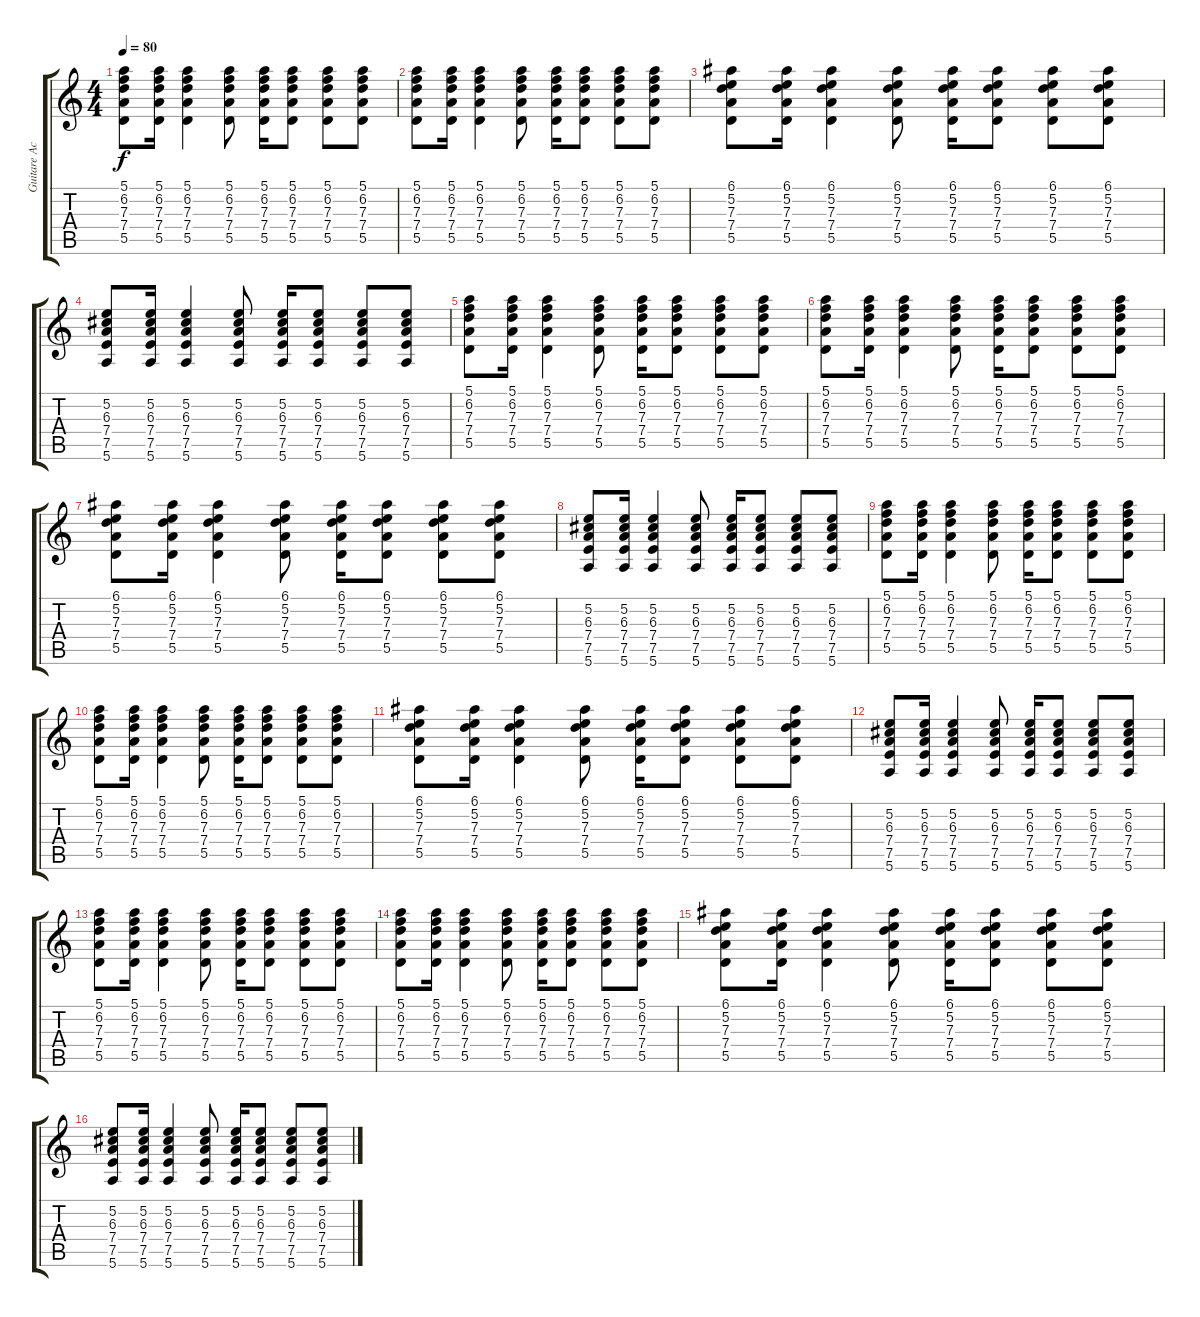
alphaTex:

\track ("Guitare Accoustique" "Guitare Ac") {instrument acousticguitarnylon}
\staff {score tabs}
\tuning (E4 B3 G3 D3 A2 E2) {hide}
\ts (4 4)
\tempo 80
\clef g2
\ks c
(5.1 6.2 7.3 7.4 5.5).8{dy f} (5.1 6.2 7.3 7.4 5.5).16 (5.1 6.2 7.3 7.4 5.5).4 (5.1 6.2 7.3 7.4 5.5).8 (5.1 6.2 7.3 7.4 5.5).16 (5.1 6.2 7.3 7.4 5.5).8 (5.1 6.2 7.3 7.4 5.5).8 (5.1 6.2 7.3 7.4 5.5).8 |
(5.1 6.2 7.3 7.4 5.5).8 (5.1 6.2 7.3 7.4 5.5).16 (5.1 6.2 7.3 7.4 5.5).4 (5.1 6.2 7.3 7.4 5.5).8 (5.1 6.2 7.3 7.4 5.5).16 (5.1 6.2 7.3 7.4 5.5).8 (5.1 6.2 7.3 7.4 5.5).8 (5.1 6.2 7.3 7.4 5.5).8 |
(6.1 5.2 7.3 7.4 5.5).8 (6.1 5.2 7.3 7.4 5.5).16 (6.1 5.2 7.3 7.4 5.5).4 (6.1 5.2 7.3 7.4 5.5).8 (6.1 5.2 7.3 7.4 5.5).16 (6.1 5.2 7.3 7.4 5.5).8 (6.1 5.2 7.3 7.4 5.5).8 (6.1 5.2 7.3 7.4 5.5).8 |
(5.2 6.3 7.4 7.5 5.6).8 (5.2 6.3 7.4 7.5 5.6).16 (5.2 6.3 7.4 7.5 5.6).4 (5.2 6.3 7.4 7.5 5.6).8 (5.2 6.3 7.4 7.5 5.6).16 (5.2 6.3 7.4 7.5 5.6).8 (5.2 6.3 7.4 7.5 5.6).8 (5.2 6.3 7.4 7.5 5.6).8 |
(5.1 6.2 7.3 7.4 5.5).8 (5.1 6.2 7.3 7.4 5.5).16 (5.1 6.2 7.3 7.4 5.5).4 (5.1 6.2 7.3 7.4 5.5).8 (5.1 6.2 7.3 7.4 5.5).16 (5.1 6.2 7.3 7.4 5.5).8 (5.1 6.2 7.3 7.4 5.5).8 (5.1 6.2 7.3 7.4 5.5).8 |
(5.1 6.2 7.3 7.4 5.5).8 (5.1 6.2 7.3 7.4 5.5).16 (5.1 6.2 7.3 7.4 5.5).4 (5.1 6.2 7.3 7.4 5.5).8 (5.1 6.2 7.3 7.4 5.5).16 (5.1 6.2 7.3 7.4 5.5).8 (5.1 6.2 7.3 7.4 5.5).8 (5.1 6.2 7.3 7.4 5.5).8 |
(6.1 5.2 7.3 7.4 5.5).8 (6.1 5.2 7.3 7.4 5.5).16 (6.1 5.2 7.3 7.4 5.5).4 (6.1 5.2 7.3 7.4 5.5).8 (6.1 5.2 7.3 7.4 5.5).16 (6.1 5.2 7.3 7.4 5.5).8 (6.1 5.2 7.3 7.4 5.5).8 (6.1 5.2 7.3 7.4 5.5).8 |
(5.2 6.3 7.4 7.5 5.6).8 (5.2 6.3 7.4 7.5 5.6).16 (5.2 6.3 7.4 7.5 5.6).4 (5.2 6.3 7.4 7.5 5.6).8 (5.2 6.3 7.4 7.5 5.6).16 (5.2 6.3 7.4 7.5 5.6).8 (5.2 6.3 7.4 7.5 5.6).8 (5.2 6.3 7.4 7.5 5.6).8 |
(5.1 6.2 7.3 7.4 5.5).8 (5.1 6.2 7.3 7.4 5.5).16 (5.1 6.2 7.3 7.4 5.5).4 (5.1 6.2 7.3 7.4 5.5).8 (5.1 6.2 7.3 7.4 5.5).16 (5.1 6.2 7.3 7.4 5.5).8 (5.1 6.2 7.3 7.4 5.5).8 (5.1 6.2 7.3 7.4 5.5).8 |
(5.1 6.2 7.3 7.4 5.5).8 (5.1 6.2 7.3 7.4 5.5).16 (5.1 6.2 7.3 7.4 5.5).4 (5.1 6.2 7.3 7.4 5.5).8 (5.1 6.2 7.3 7.4 5.5).16 (5.1 6.2 7.3 7.4 5.5).8 (5.1 6.2 7.3 7.4 5.5).8 (5.1 6.2 7.3 7.4 5.5).8 |
(6.1 5.2 7.3 7.4 5.5).8 (6.1 5.2 7.3 7.4 5.5).16 (6.1 5.2 7.3 7.4 5.5).4 (6.1 5.2 7.3 7.4 5.5).8 (6.1 5.2 7.3 7.4 5.5).16 (6.1 5.2 7.3 7.4 5.5).8 (6.1 5.2 7.3 7.4 5.5).8 (6.1 5.2 7.3 7.4 5.5).8 |
(5.2 6.3 7.4 7.5 5.6).8 (5.2 6.3 7.4 7.5 5.6).16 (5.2 6.3 7.4 7.5 5.6).4 (5.2 6.3 7.4 7.5 5.6).8 (5.2 6.3 7.4 7.5 5.6).16 (5.2 6.3 7.4 7.5 5.6).8 (5.2 6.3 7.4 7.5 5.6).8 (5.2 6.3 7.4 7.5 5.6).8 |
(5.1 6.2 7.3 7.4 5.5).8 (5.1 6.2 7.3 7.4 5.5).16 (5.1 6.2 7.3 7.4 5.5).4 (5.1 6.2 7.3 7.4 5.5).8 (5.1 6.2 7.3 7.4 5.5).16 (5.1 6.2 7.3 7.4 5.5).8 (5.1 6.2 7.3 7.4 5.5).8 (5.1 6.2 7.3 7.4 5.5).8 |
(5.1 6.2 7.3 7.4 5.5).8 (5.1 6.2 7.3 7.4 5.5).16 (5.1 6.2 7.3 7.4 5.5).4 (5.1 6.2 7.3 7.4 5.5).8 (5.1 6.2 7.3 7.4 5.5).16 (5.1 6.2 7.3 7.4 5.5).8 (5.1 6.2 7.3 7.4 5.5).8 (5.1 6.2 7.3 7.4 5.5).8 |
(6.1 5.2 7.3 7.4 5.5).8 (6.1 5.2 7.3 7.4 5.5).16 (6.1 5.2 7.3 7.4 5.5).4 (6.1 5.2 7.3 7.4 5.5).8 (6.1 5.2 7.3 7.4 5.5).16 (6.1 5.2 7.3 7.4 5.5).8 (6.1 5.2 7.3 7.4 5.5).8 (6.1 5.2 7.3 7.4 5.5).8 |
(5.2 6.3 7.4 7.5 5.6).8 (5.2 6.3 7.4 7.5 5.6).16 (5.2 6.3 7.4 7.5 5.6).4 (5.2 6.3 7.4 7.5 5.6).8 (5.2 6.3 7.4 7.5 5.6).16 (5.2 6.3 7.4 7.5 5.6).8 (5.2 6.3 7.4 7.5 5.6).8 (5.2 6.3 7.4 7.5 5.6).8
